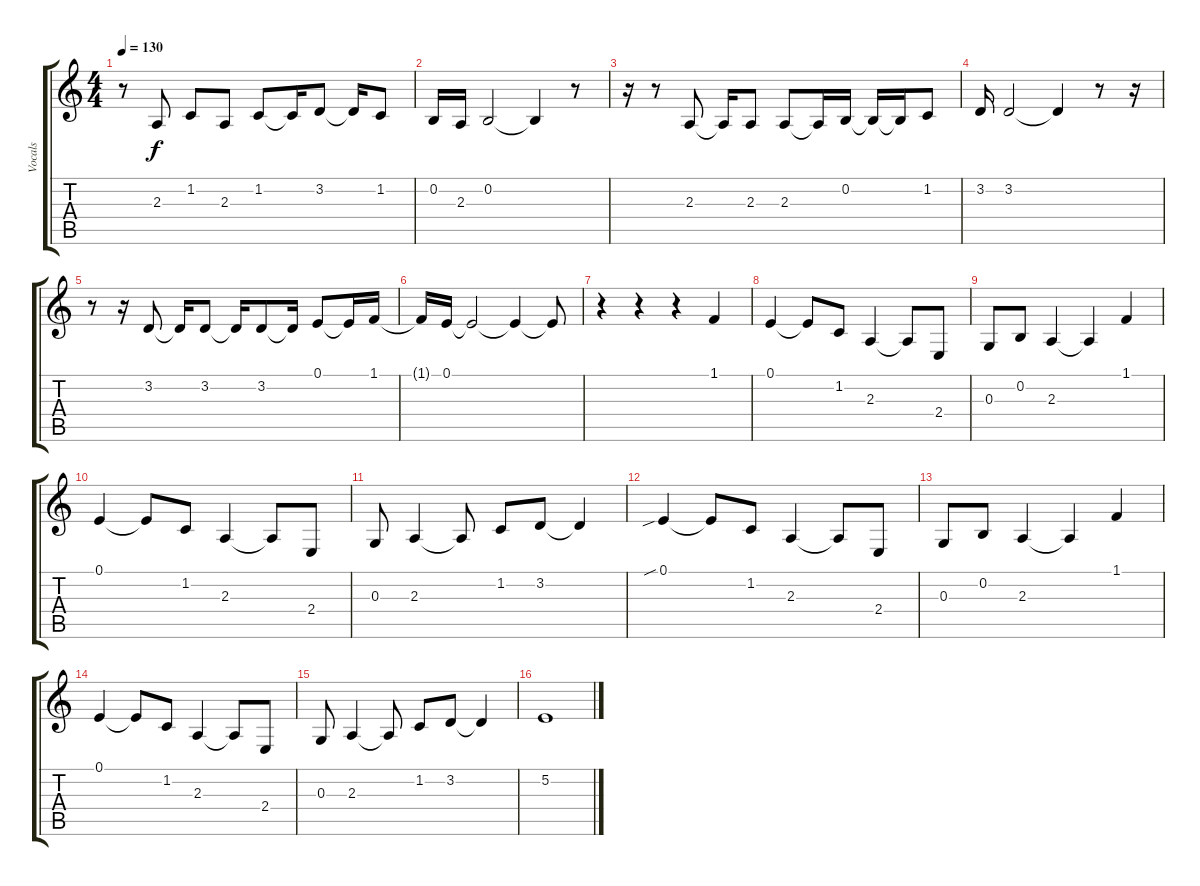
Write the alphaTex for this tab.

\track ("Vocals" "Vocals") {instrument altosax}
\staff {score tabs}
\tuning (E4 B3 G3 D3 A2 E2) {hide}
\ts (4 4)
\tempo 130
\clef g2
\ks c
r.8{dy f} 2.3.8 1.2.8 2.3.8 1.2.8 1.2{t}.16 3.2.8 3.2{t}.16 1.2.8 |
0.2.16 2.3.16 0.2.2 0.2{t}.4 r.8 |
r.16 r.8 2.3.8 2.3{t}.16 2.3.8 2.3.8 2.3{t}.16 0.2.16 0.2{t}.16 0.2{t}.16 1.2.8 |
3.2.16 3.2.2 3.2{t}.4 r.8 r.16 |
r.8 r.16 3.2.8 3.2{t}.16 3.2.8 3.2{t}.16 3.2.8 3.2{t}.16 0.1.8 0.1{t}.16 1.1.16 |
1.1{t}.16 0.1.16 0.1{t}.2 0.1{t}.4 0.1{t}.8 |
r.4 r.4 r.4 1.1.4 |
0.1.4 0.1{t}.8 1.2.8 2.3.4 2.3{t}.8 2.4.8 |
0.3.8 0.2.8 2.3.4 2.3{t}.4 1.1.4 |
0.1.4 0.1{t}.8 1.2.8 2.3.4 2.3{t}.8 2.4.8 |
0.3.8 2.3.4 2.3{t}.8 1.2.8 3.2.8 3.2{t}.4 |
0.1{sib}.4 0.1{t}.8 1.2.8 2.3.4 2.3{t}.8 2.4.8 |
0.3.8 0.2.8 2.3.4 2.3{t}.4 1.1.4 |
0.1.4 0.1{t}.8 1.2.8 2.3.4 2.3{t}.8 2.4.8 |
0.3.8 2.3.4 2.3{t}.8 1.2.8 3.2.8 3.2{t}.4 |
5.2.1
